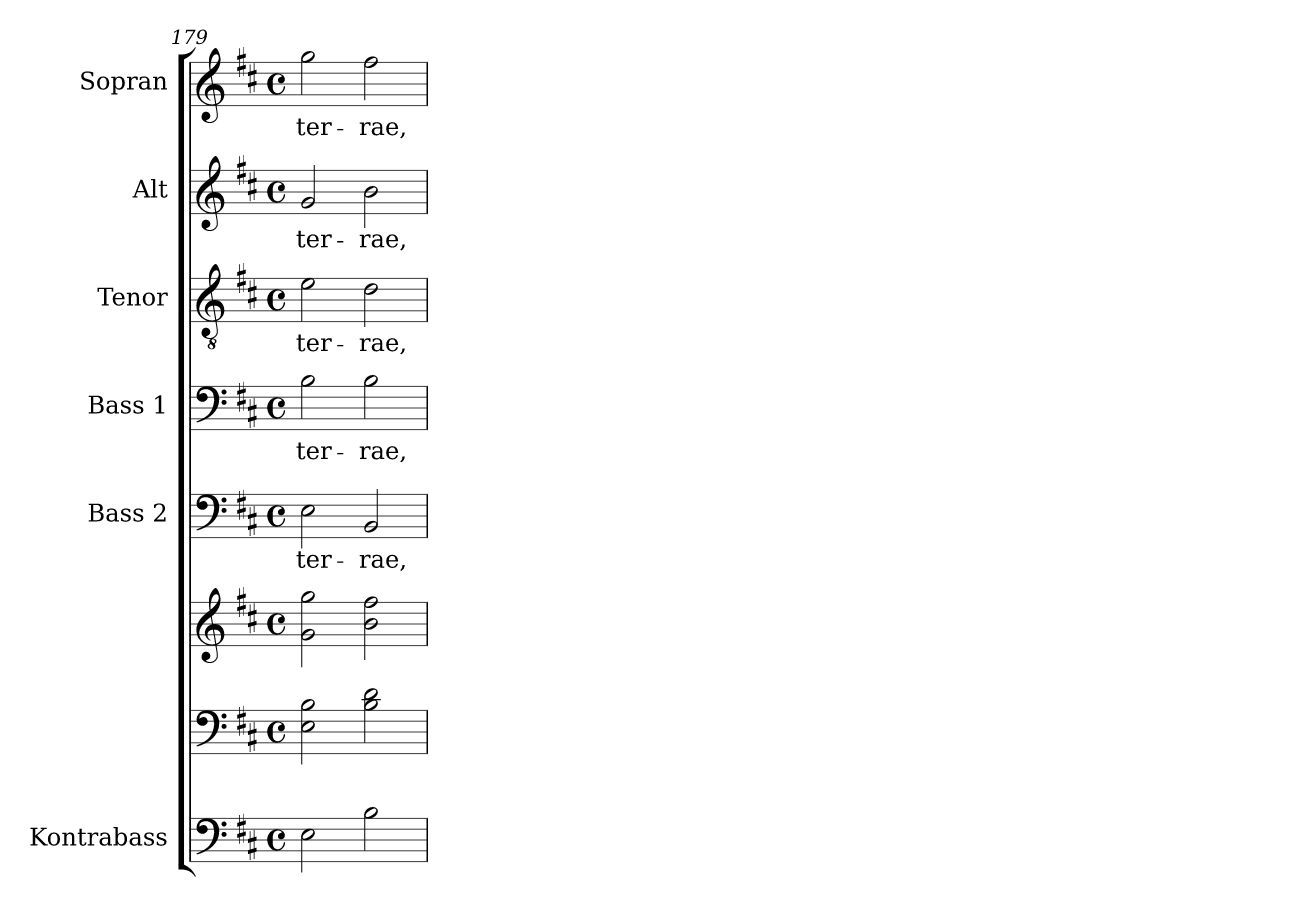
**kern	**kern	**kern	**kern	**text	**kern	**text	**kern	**text	**kern	**text	**kern	**text
*part7	*part6	*part6	*part5	*part5	*part4	*part4	*part3	*part3	*part2	*part2	*part1	*part1
*staff8	*staff7	*staff6	*staff5	*staff5	*staff4	*staff4	*staff3	*staff3	*staff2	*staff2	*staff1	*staff1
*I"Kontrabass	*	*	*I"Bass 2	*	*I"Bass 1	*	*I"Tenor	*	*I"Alt	*	*I"Sopran	*
*I'Kb.	*	*	*I'B. 2	*	*I'B. 1	*	*I'T.	*	*I'A.	*	*I'S.	*
*clefF4	*clefF4	*clefG2	*clefF4	*	*clefF4	*	*clefGv2	*	*clefG2	*	*clefG2	*
*ITrd7c12	*	*	*	*	*	*	*	*	*	*	*	*
*k[f#c#]	*k[f#c#]	*k[f#c#]	*k[f#c#]	*	*k[f#c#]	*	*k[f#c#]	*	*k[f#c#]	*	*k[f#c#]	*
*D:	*D:	*D:	*D:	*	*D:	*	*D:	*	*D:	*	*D:	*
*M4/4	*M4/4	*M4/4	*M4/4	*	*M4/4	*	*M4/4	*	*M4/4	*	*M4/4	*
*met(c)	*met(c)	*met(c)	*met(c)	*	*met(c)	*	*met(c)	*	*met(c)	*	*met(c)	*
=179	=179	=179	=179	=179	=179	=179	=179	=179	=179	=179	=179	=179
!	!	!	!	!LO:LY:b	!	!LO:LY:b	!	!LO:LY:b	!	!LO:LY:b	!	!LO:LY:b
2EE\	2E\ 2B\	2g\ 2gg\	2E\	ter-	2B\	ter-	2e\	ter-	2g/	ter-	2gg\	ter-
!	!	!	!	!LO:LY:b	!	!LO:LY:b	!	!LO:LY:b	!	!LO:LY:b	!	!LO:LY:b
2BB\	2B\ 2d\	2b\ 2ff#\	2BB/	-rae,	2B\	-rae,	2d\	-rae,	2b\	-rae,	2ff#\	-rae,
=	=	=	=	=	=	=	=	=	=	=	=	=
*-	*-	*-	*-	*-	*-	*-	*-	*-	*-	*-	*-	*-
